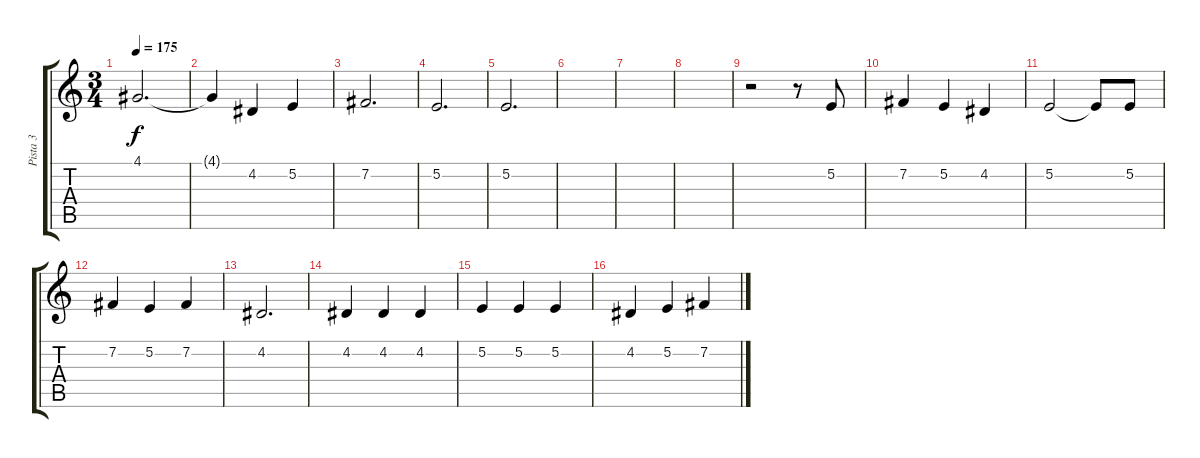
\track ("Pista 3" "Pista 3") {instrument electricgrandpiano}
\staff {score tabs}
\tuning (E4 B3 G3 D3 A2 E2) {hide}
\ts (3 4)
\tempo 175
\clef g2
\ks c
4.1.2{d dy f} |
4.1{t}.4 4.2.4 5.2.4 |
7.2.2{d} |
5.2.2{d} |
5.2.2{d} |
|
|
|
r.2 r.8 5.2.8 |
7.2.4 5.2.4 4.2.4 |
5.2.2 5.2{t}.8 5.2.8 |
7.2.4 5.2.4 7.2.4 |
4.2.2{d} |
4.2.4 4.2.4 4.2.4 |
5.2.4 5.2.4 5.2.4 |
4.2.4 5.2.4 7.2.4
